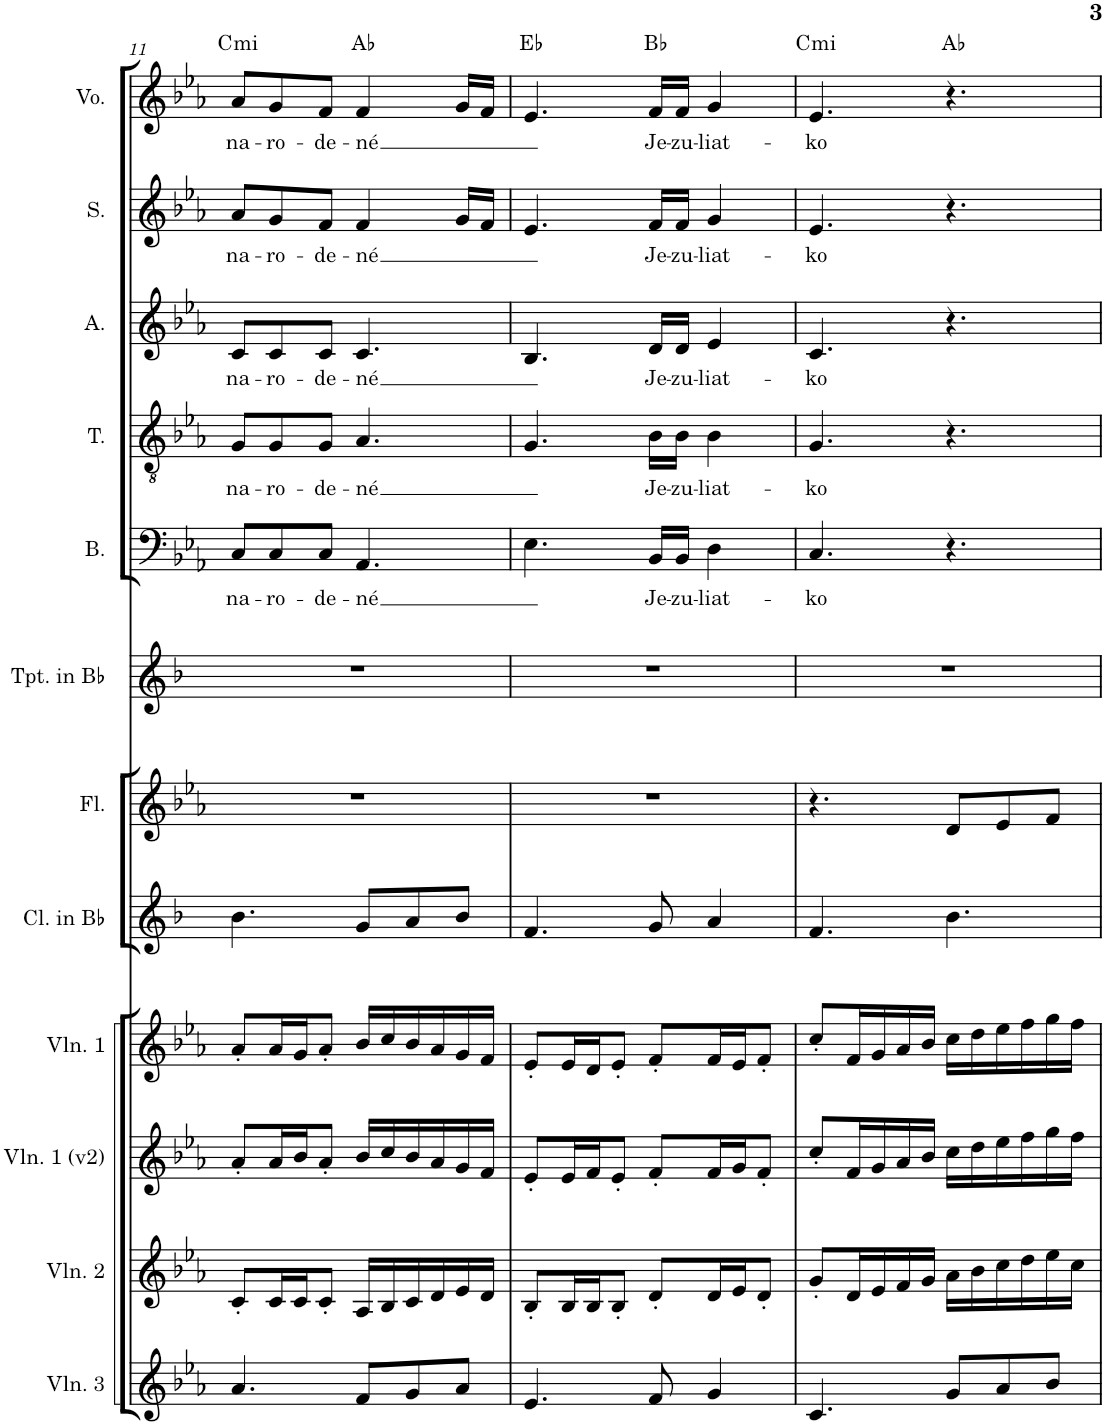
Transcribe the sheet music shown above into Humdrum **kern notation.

**kern	**kern	**kern	**kern	**kern	**kern	**kern	**kern	**text	**kern	**text	**kern	**text	**kern	**text	**kern	**text	**harte
*part12	*part11	*part10	*part9	*part8	*part7	*part6	*part5	*part5	*part4	*part4	*part3	*part3	*part2	*part2	*part1	*part1	*part1
*staff12	*staff11	*staff10	*staff9	*staff8	*staff7	*staff6	*staff5	*staff5	*staff4	*staff4	*staff3	*staff3	*staff2	*staff2	*staff1	*staff1	*
*I"Violin 3	*I"Violin 2	*I"Violin 1 (v2)	*I"Violin 1	*I"Clarinet in Bb	*I"Flute	*I"Trumpet in Bb	*I"Bass	*	*I"Tenor	*	*I"Alto	*	*I"Soprano	*	*I"Voice	*	*
*I'Vln. 3	*I'Vln. 2	*I'Vln. 1 (v2)	*I'Vln. 1	*I'Cl. in Bb	*I'Fl.	*I'Tpt. in Bb	*I'B.	*	*I'T.	*	*I'A.	*	*I'S.	*	*I'Vo.	*	*
!!LO:PB:g=z
*clefG2	*clefG2	*clefG2	*clefG2	*clefG2	*clefG2	*clefG2	*clefF4	*	*clefGv2	*	*clefG2	*	*clefG2	*	*clefG2	*	*
*	*	*	*	*Trd1c2	*	*Trd1c2	*	*	*	*	*	*	*	*	*	*	*
*k[b-e-a-]	*k[b-e-a-]	*k[b-e-a-]	*k[b-e-a-]	*k[b-]	*k[b-e-a-]	*k[b-]	*k[b-e-a-]	*	*k[b-e-a-]	*	*k[b-e-a-]	*	*k[b-e-a-]	*	*k[b-e-a-]	*	*
*M6/8	*M6/8	*M6/8	*M6/8	*M6/8	*M6/8	*M6/8	*M6/8	*	*M6/8	*	*M6/8	*	*M6/8	*	*M6/8	*	*
=11	=11	=11	=11	=11	=11	=11	=11	=11	=11	=11	=11	=11	=11	=11	=11	=11	=11
!	!	!	!	!	!	!	!	!LO:LY:b	!	!LO:LY:b	!	!LO:LY:b	!	!LO:LY:b	!	!LO:LY:b	!LO:H:kt=mi
4.a-/	8c'/L	8a-'/L	8a-'/L	4.b-\	2.r	2.r	8C/L	na-	8G/L	na-	8c/L	na-	8a-/L	na-	8a-/L	na-	C:min
!	!	!	!	!	!	!	!	!LO:LY:b	!	!LO:LY:b	!	!LO:LY:b	!	!LO:LY:b	!	!LO:LY:b	!
.	16c/L	16a-/L	16a-/L	.	.	.	8C/	-ro-	8G/	-ro-	8c/	-ro-	8g/	-ro-	8g/	-ro-	.
.	16c/J	16b-/J	16g/J	.	.	.	.	.	.	.	.	.	.	.	.	.	.
!	!	!	!	!	!	!	!	!LO:LY:b	!	!LO:LY:b	!	!LO:LY:b	!	!LO:LY:b	!	!LO:LY:b	!
.	8c'/J	8a-'/J	8a-'/J	.	.	.	8C/J	-de-	8G/J	-de-	8c/J	-de-	8f/J	-de-	8f/J	-de-	.
!	!	!	!	!	!	!	!	!LO:LY:b	!	!LO:LY:b	!	!LO:LY:b	!	!LO:LY:b	!	!LO:LY:b	!
8f/L	16A-/LL	16b-/LL	16b-/LL	8g/L	.	.	4.AA-/	-né	4.A-/	-né	4.c/	-né	4f/	-né	4f/	-né	Ab:maj
.	16B-/	16cc/	16cc/	.	.	.	.	.	.	.	.	.	.	.	.	.	.
8g/	16c/	16b-/	16b-/	8a/	.	.	.	.	.	.	.	.	.	.	.	.	.
.	16d/	16a-/	16a-/	.	.	.	.	.	.	.	.	.	.	.	.	.	.
8a-/J	16e-/	16g/	16g/	8b-/J	.	.	.	.	.	.	.	.	16g/LL	.	16g/LL	.	.
.	16d/JJ	16f/JJ	16f/JJ	.	.	.	.	.	.	.	.	.	16f/JJ	.	16f/JJ	.	.
=12	=12	=12	=12	=12	=12	=12	=12	=12	=12	=12	=12	=12	=12	=12	=12	=12	=12
4.e-/	8B-'/L	8e-'/L	8e-'/L	4.f/	2.r	2.r	4.E-\	.	4.G/	.	4.B-/	.	4.e-/	.	4.e-/	.	Eb:maj
.	16B-/L	16e-/L	16e-/L	.	.	.	.	.	.	.	.	.	.	.	.	.	.
.	16B-/J	16f/J	16d/J	.	.	.	.	.	.	.	.	.	.	.	.	.	.
.	8B-'/J	8e-'/J	8e-'/J	.	.	.	.	.	.	.	.	.	.	.	.	.	.
!	!	!	!	!	!	!	!	!LO:LY:b	!	!LO:LY:b	!	!LO:LY:b	!	!LO:LY:b	!	!LO:LY:b	!
8f/	8d'/L	8f'/L	8f'/L	8g/	.	.	16BB-/LL	Je-	16B-\LL	Je-	16d/LL	Je-	16f/LL	Je-	16f/LL	Je-	Bb:maj
!	!	!	!	!	!	!	!	!LO:LY:b	!	!LO:LY:b	!	!LO:LY:b	!	!LO:LY:b	!	!LO:LY:b	!
.	.	.	.	.	.	.	16BB-/JJ	-zu-	16B-\JJ	-zu-	16d/JJ	-zu-	16f/JJ	-zu-	16f/JJ	-zu-	.
!	!	!	!	!	!	!	!	!LO:LY:b	!	!LO:LY:b	!	!LO:LY:b	!	!LO:LY:b	!	!LO:LY:b	!
4g/	16d/L	16f/L	16f/L	4a/	.	.	4D\	-liat-	4B-\	-liat-	4e-/	-liat-	4g/	-liat-	4g/	-liat-	.
.	16e-/J	16g/J	16e-/J	.	.	.	.	.	.	.	.	.	.	.	.	.	.
.	8d'/J	8f'/J	8f'/J	.	.	.	.	.	.	.	.	.	.	.	.	.	.
=13	=13	=13	=13	=13	=13	=13	=13	=13	=13	=13	=13	=13	=13	=13	=13	=13	=13
!	!	!	!	!	!	!	!	!LO:LY:b	!	!LO:LY:b	!	!LO:LY:b	!	!LO:LY:b	!	!LO:LY:b	!LO:H:kt=mi
4.c/	8g'/L	8cc'/L	8cc'/L	4.f/	4.r	2.r	4.C/	-ko	4.G/	-ko	4.c/	-ko	4.e-/	-ko	4.e-/	-ko	C:min
.	16d/L	16f/L	16f/L	.	.	.	.	.	.	.	.	.	.	.	.	.	.
.	16e-/	16g/	16g/	.	.	.	.	.	.	.	.	.	.	.	.	.	.
.	16f/	16a-/	16a-/	.	.	.	.	.	.	.	.	.	.	.	.	.	.
.	16g/JJ	16b-/JJ	16b-/JJ	.	.	.	.	.	.	.	.	.	.	.	.	.	.
8g/L	16a-\LL	16cc\LL	16cc\LL	4.b-\	8d/L	.	4.r	.	4.r	.	4.r	.	4.r	.	4.r	.	Ab:maj
.	16b-\	16dd\	16dd\	.	.	.	.	.	.	.	.	.	.	.	.	.	.
8a-/	16cc\	16ee-\	16ee-\	.	8e-/	.	.	.	.	.	.	.	.	.	.	.	.
.	16dd\	16ff\	16ff\	.	.	.	.	.	.	.	.	.	.	.	.	.	.
8b-/J	16ee-\	16gg\	16gg\	.	8f/J	.	.	.	.	.	.	.	.	.	.	.	.
.	16cc\JJ	16ff\JJ	16ff\JJ	.	.	.	.	.	.	.	.	.	.	.	.	.	.
=	=	=	=	=	=	=	=	=	=	=	=	=	=	=	=	=	=
*-	*-	*-	*-	*-	*-	*-	*-	*-	*-	*-	*-	*-	*-	*-	*-	*-	*-
